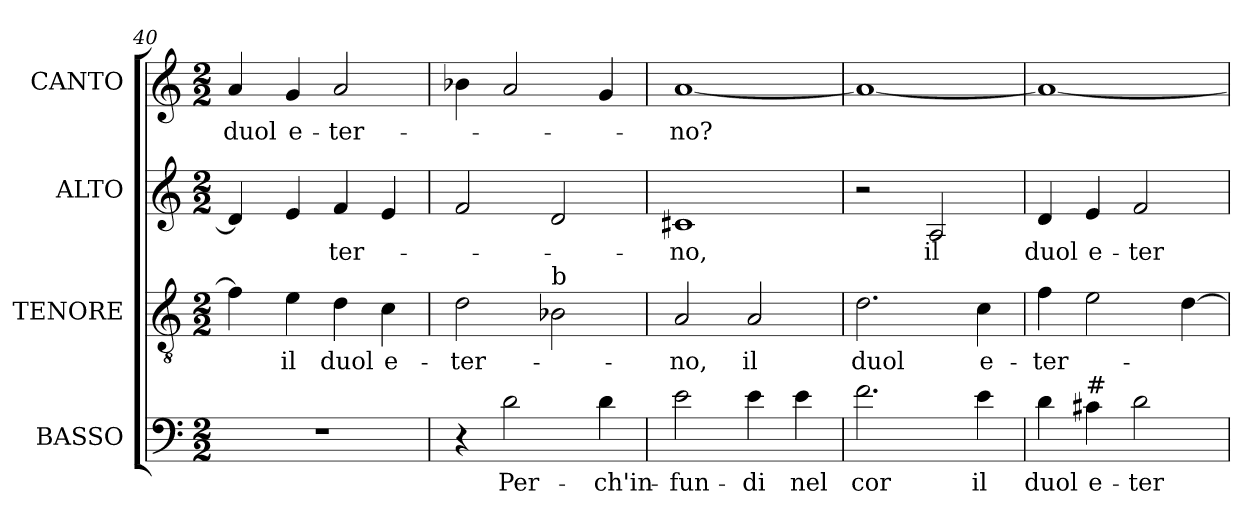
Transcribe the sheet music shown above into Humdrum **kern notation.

**kern	**text	**kern	**text	**kern	**text	**kern	**text
*part4	*part4	*part3	*part3	*part2	*part2	*part1	*part1
*staff4	*staff4	*staff3	*staff3	*staff2	*staff2	*staff1	*staff1
*I"BASSO	*	*I"TENORE	*	*I"ALTO	*	*I"CANTO	*
*	*	*I'T.	*	*	*	*	*
*clefF4	*	*clefGv2	*	*clefG2	*	*clefG2	*
*	*	*ITrd7c12	*	*	*	*	*
*k[]	*	*k[]	*	*k[]	*	*k[]	*
*C:	*	*C:	*	*C:	*	*C:	*
*M2/2	*	*M2/2	*	*M2/2	*	*M2/2	*
=40	=40	=40	=40	=40	=40	=40	=40
!	!	!	!	!	!	!	!LO:LY:b:color=#000000
1r	.	4Fi\]	.	4di/]	.	4ai/	duol
!	!	!	!LO:LY:b:color=#000000	!	!	!	!
!	!	!	!	!	!	!	!LO:LY:b:color=#000000
.	.	4Ei\	il	4ei/	.	4gi/	e-
!	!	!	!LO:LY:b:color=#000000	!	!	!	!
!	!	!	!	!	!LO:LY:b:color=#000000	!	!
!	!	!	!	!	!	!	!LO:LY:b:color=#000000
.	.	4Di\	duol	4fi/	-ter-	2ai/	-ter-
!	!	!	!LO:LY:b:color=#000000	!	!	!	!
.	.	4Ci\	e-	4ei/	.	.	.
=41	=41	=41	=41	=41	=41	=41	=41
!	!	!	!LO:LY:b:color=#000000	!	!	!	!
4r	.	2Di\	-ter-	2fi/	.	4b-Xi\	.
!	!LO:LY:b:color=#000000	!	!	!	!	!	!
2di\	Per-	.	.	.	.	2ai/	.
!	!	!LO:TX:a:t=b	!	!	!	!	!
.	.	2BB-i\	.	2di/	.	.	.
!	!LO:LY:b:color=#000000	!	!	!	!	!	!
4di\	-ch'in-	.	.	.	.	4gi/	.
!!LO:PB:g=z
=42	=42	=42	=42	=42	=42	=42	=42
!	!LO:LY:b:color=#000000	!	!	!	!	!	!
!	!	!	!LO:LY:b:color=#000000	!	!	!	!
!	!	!	!	!	!LO:LY:b:color=#000000	!	!
!	!	!	!	!	!	!	!LO:LY:b:color=#000000
2ei\	-fun-	2AAi/	-no,	1c#Xi	-no,	[<1ai	-no?
!	!LO:LY:b:color=#000000	!	!	!	!	!	!
!	!	!	!LO:LY:b:color=#000000	!	!	!	!
4ei\	-di	2AAi/	il	.	.	.	.
!	!LO:LY:b:color=#000000	!	!	!	!	!	!
4ei\	nel	.	.	.	.	.	.
=43	=43	=43	=43	=43	=43	=43	=43
!	!LO:LY:b:color=#000000	!	!	!	!	!	!
!	!	!	!LO:LY:b:color=#000000	!	!	!	!
2.fi\	cor	2.Di\	duol	2r	.	1ai_<	.
!	!	!	!	!	!LO:LY:b:color=#000000	!	!
.	.	.	.	2Ai/	il	.	.
!	!LO:LY:b:color=#000000	!	!	!	!	!	!
!	!	!	!LO:LY:b:color=#000000	!	!	!	!
4ei\	il	4Ci\	e-	.	.	.	.
=44	=44	=44	=44	=44	=44	=44	=44
!	!LO:LY:b:color=#000000	!	!	!	!	!	!
!	!	!	!LO:LY:b:color=#000000	!	!	!	!
!	!	!	!	!	!LO:LY:b:color=#000000	!	!
4di\	duol	4Fi\	-ter-	4di/	duol	1ai_<	.
!	!LO:LY:b:color=#000000	!	!	!	!	!	!
!LO:TX:a:t=#	!	!	!	!	!	!	!
!	!	!	!	!	!LO:LY:b:color=#000000	!	!
4c#i\	e-	2Ei\	.	4ei/	e-	.	.
!	!LO:LY:b:color=#000000	!	!	!	!	!	!
!	!	!	!	!	!LO:LY:b:color=#000000	!	!
2di\	-ter-	.	.	2fi/	-ter-	.	.
.	.	[>4Di\	.	.	.	.	.
=	=	=	=	=	=	=	=
*-	*-	*-	*-	*-	*-	*-	*-
